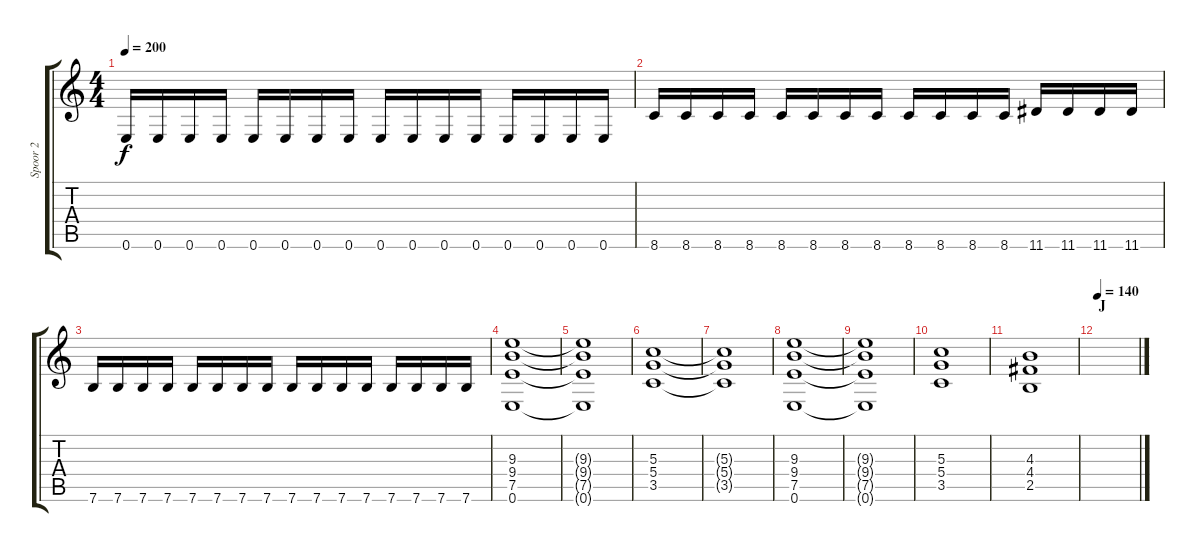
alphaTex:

\track ("Spoor 2" "Spoor 2") {instrument overdrivenguitar}
\staff {score tabs}
\tuning (E4 B3 G3 D3 A2 E2) {hide}
\ts (4 4)
\tempo 200
\clef g2
\ks c
0.6.16{dy f} 0.6.16 0.6.16 0.6.16 0.6.16 0.6.16 0.6.16 0.6.16 0.6.16 0.6.16 0.6.16 0.6.16 0.6.16 0.6.16 0.6.16 0.6.16 |
8.6.16 8.6.16 8.6.16 8.6.16 8.6.16 8.6.16 8.6.16 8.6.16 8.6.16 8.6.16 8.6.16 8.6.16 11.6.16 11.6.16 11.6.16 11.6.16 |
7.6.16 7.6.16 7.6.16 7.6.16 7.6.16 7.6.16 7.6.16 7.6.16 7.6.16 7.6.16 7.6.16 7.6.16 7.6.16 7.6.16 7.6.16 7.6.16 |
(9.3 9.4 7.5 0.6).1 |
(9.3{t} 9.4{t} 7.5{t} 0.6{t}).1 |
(5.3 5.4 3.5).1 |
(5.3{t} 5.4{t} 3.5{t}).1 |
(9.3 9.4 7.5 0.6).1 |
(9.3{t} 9.4{t} 7.5{t} 0.6{t}).1 |
(5.3 5.4 3.5).1 |
(4.3 4.4 2.5).1 |
\section ("" "J")
\tempo 140
